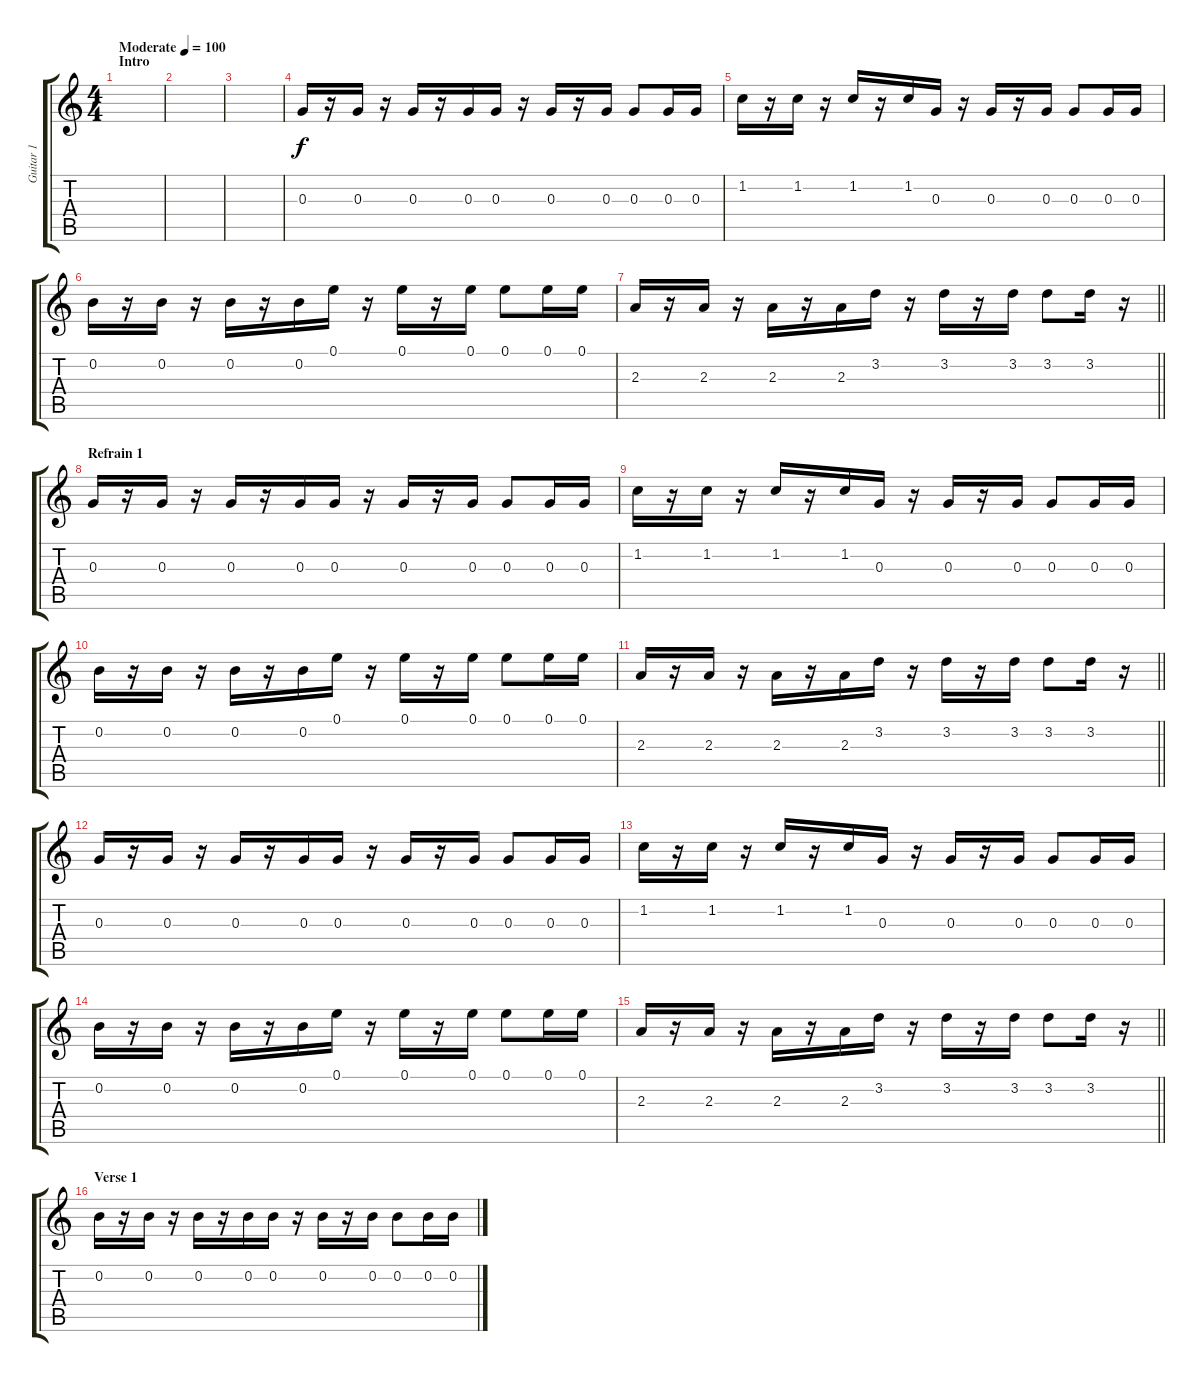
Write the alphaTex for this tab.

\track ("Guitar 1" "Guitar 1") {instrument electricguitarclean}
\staff {score tabs}
\tuning (E4 B3 G3 D3 A2 E2) {hide}
\ts (4 4)
\section ("" "Intro")
\tempo (100 "Moderate")
\clef g2
\ks c
|
|
|
0.3.16 r.16 0.3.16 r.16 0.3.16 r.16 0.3.16 0.3.16 r.16 0.3.16 r.16 0.3.16 0.3.8 0.3.16 0.3.16 |
1.2.16 r.16 1.2.16 r.16 1.2.16 r.16 1.2.16 0.3.16 r.16 0.3.16 r.16 0.3.16 0.3.8 0.3.16 0.3.16 |
0.2.16 r.16 0.2.16 r.16 0.2.16 r.16 0.2.16 0.1.16 r.16 0.1.16 r.16 0.1.16 0.1.8 0.1.16 0.1.16 |
\barLineRight lightlight
2.3.16 r.16 2.3.16 r.16 2.3.16 r.16 2.3.16 3.2.16 r.16 3.2.16 r.16 3.2.16 3.2.8 3.2.16 r.16 |
\section ("" "Refrain 1")
0.3.16 r.16 0.3.16 r.16 0.3.16 r.16 0.3.16 0.3.16 r.16 0.3.16 r.16 0.3.16 0.3.8 0.3.16 0.3.16 |
1.2.16 r.16 1.2.16 r.16 1.2.16 r.16 1.2.16 0.3.16 r.16 0.3.16 r.16 0.3.16 0.3.8 0.3.16 0.3.16 |
0.2.16 r.16 0.2.16 r.16 0.2.16 r.16 0.2.16 0.1.16 r.16 0.1.16 r.16 0.1.16 0.1.8 0.1.16 0.1.16 |
\barLineRight lightlight
2.3.16 r.16 2.3.16 r.16 2.3.16 r.16 2.3.16 3.2.16 r.16 3.2.16 r.16 3.2.16 3.2.8 3.2.16 r.16 |
0.3.16 r.16 0.3.16 r.16 0.3.16 r.16 0.3.16 0.3.16 r.16 0.3.16 r.16 0.3.16 0.3.8 0.3.16 0.3.16 |
1.2.16 r.16 1.2.16 r.16 1.2.16 r.16 1.2.16 0.3.16 r.16 0.3.16 r.16 0.3.16 0.3.8 0.3.16 0.3.16 |
0.2.16 r.16 0.2.16 r.16 0.2.16 r.16 0.2.16 0.1.16 r.16 0.1.16 r.16 0.1.16 0.1.8 0.1.16 0.1.16 |
\barLineRight lightlight
2.3.16 r.16 2.3.16 r.16 2.3.16 r.16 2.3.16 3.2.16 r.16 3.2.16 r.16 3.2.16 3.2.8 3.2.16 r.16 |
\section ("" "Verse 1")
0.2.16 r.16 0.2.16 r.16 0.2.16 r.16 0.2.16 0.2.16 r.16 0.2.16 r.16 0.2.16 0.2.8 0.2.16 0.2.16
